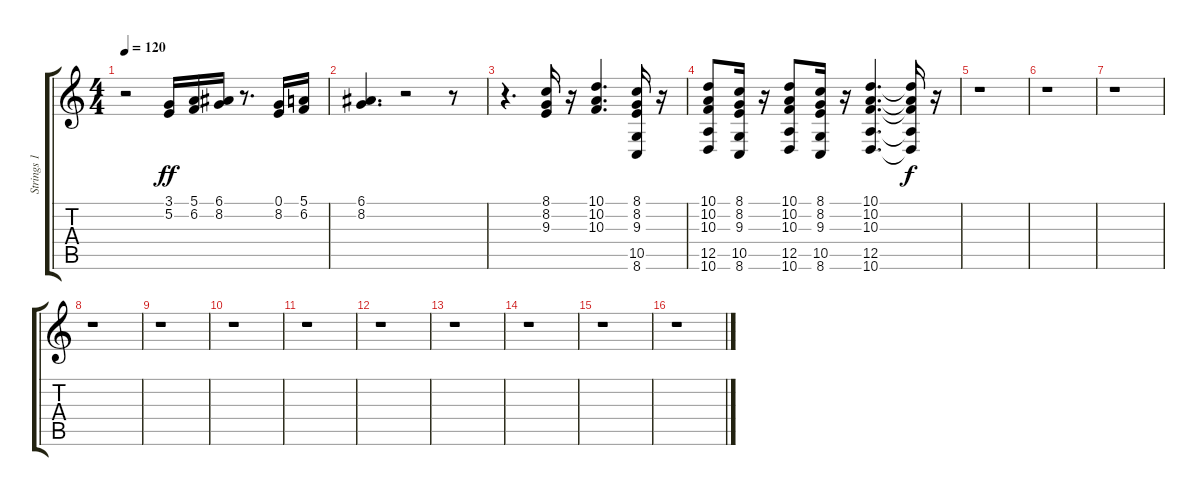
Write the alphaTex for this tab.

\track ("Strings 1           " "Strings 1 ") {instrument stringensemble1}
\staff {score tabs}
\tuning (E4 B3 G3 D3 A2 E2) {hide}
\ts (4 4)
\tempo 120
\clef g2
\ks c
r.2{dy ff} (3.1 5.2).16 (5.1 6.2).16 (6.1 8.2).16 r.8{d} (0.1 8.2).16 (5.1 6.2).16 |
(6.1 8.2).4{d} r.2 r.8 |
r.4{d} (8.1 8.2 9.3).16 r.16 (10.1 10.2 10.3).4{d} (8.1 8.2 9.3 10.5 8.6).16 r.16 |
(10.1 10.2 10.3 12.5 10.6).8 (8.1 8.2 9.3 10.5 8.6).16 r.16 (10.1 10.2 10.3 12.5 10.6).8 (8.1 8.2 9.3 10.5 8.6).16 r.16 (10.1 10.2 10.3 12.5 10.6).4{d} (10.1{t} 10.2{t} 10.3{t} 12.5{t} 10.6{t}).16{dy f} r.16 |
r.1 |
r.1 |
r.1 |
r.1 |
r.1 |
r.1 |
r.1 |
r.1 |
r.1 |
r.1 |
r.1 |
r.1
